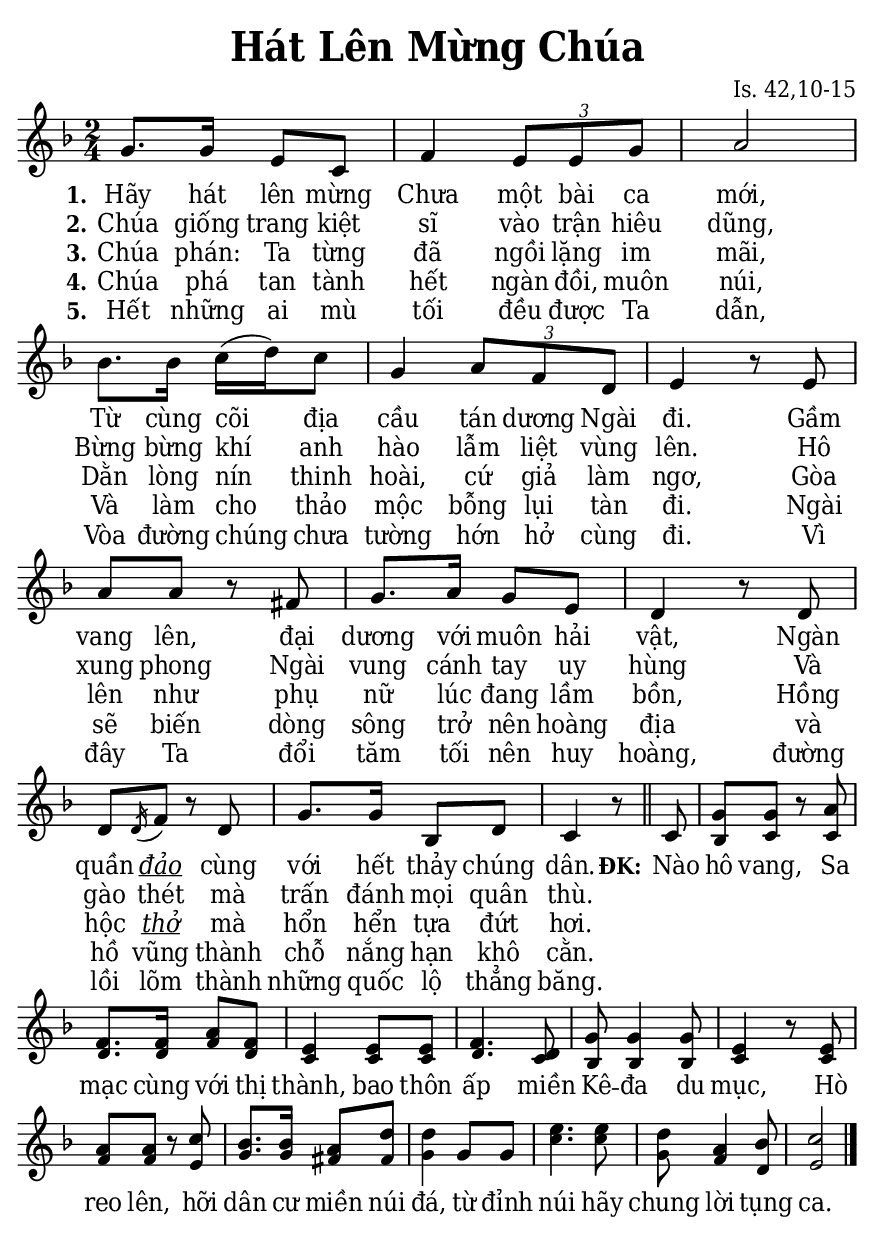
% Cài đặt chung\
\version "2.22.1"
\include "english.ly"

\header {
  title = \markup { \fontsize #1 "Hát Lên Mừng Chúa" }
  composer = "Is. 42,10-15"
  %arranger = "Lm. Kim Long"
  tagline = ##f
}

% Nhạc phiên khúc
nhacPhienKhucSop = \relative c'' {
  g8. g16 e8 c |
  f4 \tuplet 3/2 { e8 e g } |
  a2 |
  bf8. bf16 c (d) c8 |
  g4 \tuplet 3/2 { a8 f d } |
  e4 r8 e |
  a a r fs |
  g8. a16 g8 e |
  d4 r8 d |
  d \slashedGrace { d16 ( } f8) r d |
  g8. g16 bf,8 d |
  c4 r8 \bar "||"
  
  c |
  g' g r a |
  f8. f16 a8 f |
  e4 e8 e |
  f4. d8 |
  g g4 g8 |
  e4 r8 e |
  a a r c |
  bf8. bf16 a8 d |
  d4 g,8 g |
  e'4. e8 |
  d a4 bf8 |
  c2 \bar "|."
}

nhacPhienKhucAlto = \relative c' {
  R2*11
  r4.
  c8 |
  bf c r c |
  d8. d16 f8 d |
  c4 c8 c |
  d4. c8 |
  bf bf4 bf8 |
  c4 r8 c |
  f f r e |
  g8. g16 fs8 fs |
  g4 g8 g |
  c4. c8 |
  g8 f4 d8 |
  e2
}

% Lời phiên khúc
loiPhienKhucSop = \lyrics {
  <<
    {
      \set stanza = "1."
      Hãy hát lên mừng Chưa một bài ca mới,
      Từ cùng cõi địa cầu tán dương Ngài đi.
      Gầm vang lên, đại dương với muôn hải vật,
      Ngàn quần \markup { \italic \underline "đảo" }
      cùng với hết thảy chúng dân.
    }
    \new Lyrics {
	    \set associatedVoice = "beSop"
	    \set stanza = "2."
	    Chúa giống trang kiệt sĩ vào trận hiêu dũng,
	    Bừng bừng khí anh hào lẫm liệt vùng lên.
	    Hô xung phong Ngài vung cánh tay uy hùng
	    Và gào thét mà trấn đánh mọi quân thù.
    }
    \new Lyrics {
	    \set associatedVoice = "beSop"
	    \set stanza = "3."
	    Chúa phán: Ta từng đã ngồi lặng im mãi,
	    Dằn lòng nín thinh hoài, cứ giả làm ngơ,
	    Gòa lên như phụ nữ lúc đang lầm bồn,
	    Hồng hộc \markup { \italic \underline "thở" }
	    mà hổn hển tựa đứt hơi.
    }
    \new Lyrics {
	    \set associatedVoice = "beSop"
	    \set stanza = "4."
	    Chúa phá tan tành hết ngàn đồi, muôn núi,
	    Và làm cho thảo mộc bỗng lụi tàn đi.
	    Ngài sẽ biến dòng sông trở nên hoàng địa
	    và hồ vũng thành chỗ nắng hạn khô cằn.
    }
    \new Lyrics {
	    \set associatedVoice = "beSop"
	    \set stanza = "5."
	    Hết những ai mù tối đều được Ta dẫn,
	    Vòa đường chúng chưa tường hớn hở cùng đi.
	    Vì đây Ta đổi tăm tối nên huy hoàng,
	    đường lồi lõm thành những quốc lộ thẳng băng.
    }
  >>
  \set stanza = "ĐK:"
  Nào hô vang, Sa mạc cùng với thị thành,
  bao thôn ấp miền Kê -- đa du mục,
  Hò reo lên, hỡi dân cư miền núi đá,
  từ đỉnh núi hãy chung lời tụng ca.
}

% Dàn trang
\paper {
  #(set-paper-size "a5")
  top-margin = 3\mm
  bottom-margin = 3\mm
  left-margin = 3\mm
  right-margin = 3\mm
  indent = #0
  #(define fonts
	 (make-pango-font-tree "Deja Vu Serif Condensed"
	 		       "Deja Vu Serif Condensed"
			       "Deja Vu Serif Condensed"
			       (/ 20 20)))
  print-page-number = ##f
  page-count = 1
}

TongNhip = {
  \key f \major \time 2/4
  \set Timing.beamExceptions = #'()
  \set Timing.baseMoment = #(ly:make-moment 1/4)
}

% Đổi kích thước nốt cho bè phụ
notBePhu =
#(define-music-function (font-size music) (number? ly:music?)
   (for-some-music
     (lambda (m)
       (if (music-is-of-type? m 'rhythmic-event)
           (begin
             (set! (ly:music-property m 'tweaks)
                   (cons `(font-size . ,font-size)
                         (ly:music-property m 'tweaks)))
             #t)
           #f))
     music)
   music)

\score {
  \new ChoirStaff <<
    \new Staff \with {
        \consists "Merge_rests_engraver"
        printPartCombineTexts = ##f
      }
      <<
      \new Voice \TongNhip \partCombine 
        \nhacPhienKhucSop
        \notBePhu -1 { \nhacPhienKhucAlto }
      \new NullVoice = beSop \nhacPhienKhucSop
      \new Lyrics \lyricsto beSop \loiPhienKhucSop
      >>
  >>
  \layout {
    %\override Staff.TimeSignature.transparent = ##t
    \override Lyrics.LyricSpace.minimum-distance = #0.5
    \override LyricHyphen.minimum-distance = #0.8
    \override Score.BarNumber.break-visibility = ##(#f #f #f)
    \override Score.SpacingSpanner.uniform-stretching = ##t
  } 
}
